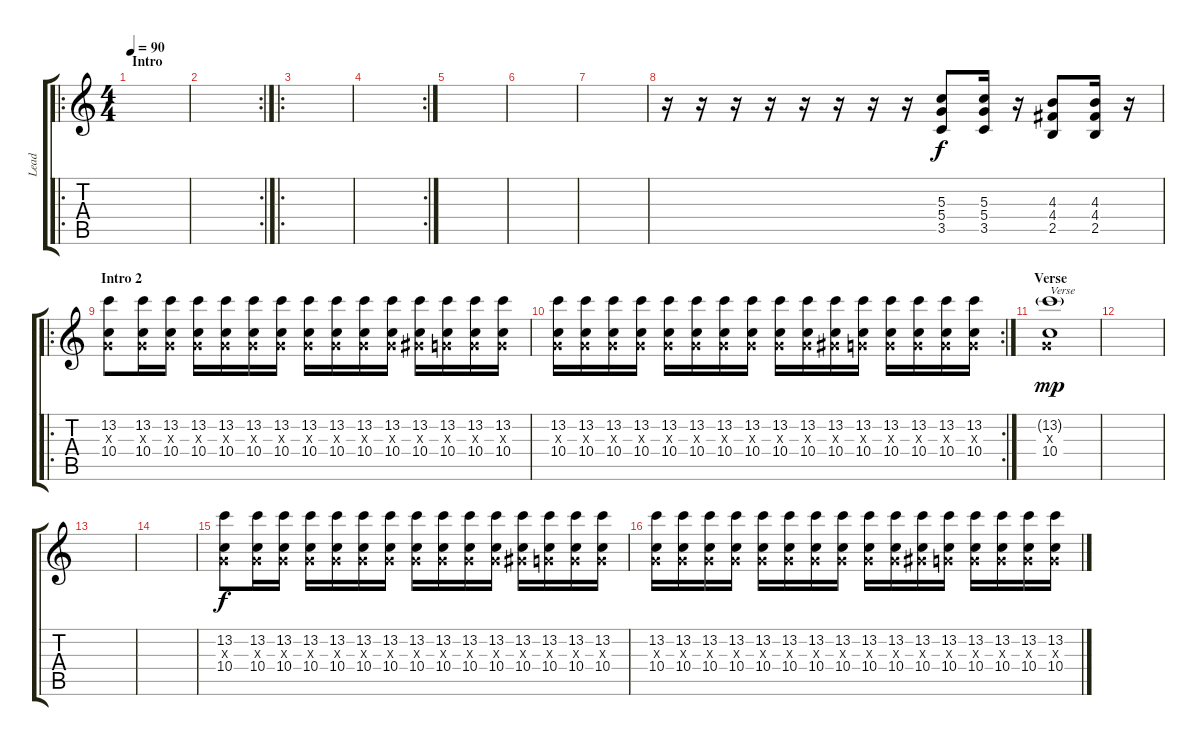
\track ("Lead" "Lead") {instrument distortionguitar}
\staff {score tabs}
\tuning (E4 B3 G3 D3 A2 D2) {hide}
\ro
\ts (4 4)
\section ("" "Intro")
\tempo 90
\clef g2
\ks c
|
\rc 2
|
\ro
|
\rc 2
|
|
|
|
r.16 r.16 r.16 r.16 r.16 r.16 r.16 r.16 (5.3 5.4 3.5).8 (5.3 5.4 3.5).16 r.16 (4.3 4.4 2.5).8 (4.3 4.4 2.5).16 r.16 |
\ro
\section ("" "Intro 2")
(13.2 0.3{x} 10.4).8 (13.2 0.3{x} 10.4).16 (13.2 0.3{x} 10.4).16 (13.2 0.3{x} 10.4).16 (13.2 0.3{x} 10.4).16 (13.2 0.3{x} 10.4).16 (13.2 0.3{x} 10.4).16 (13.2 0.3{x} 10.4).16 (13.2 0.3{x} 10.4).16 (13.2 0.3{x} 10.4).16 (13.2 0.3{x} 10.4).16 (13.2 1.3{x} 10.4).16 (13.2 0.3{x} 10.4).16 (13.2 0.3{x} 10.4).16 (13.2 0.3{x} 10.4).16 |
\rc 2
(13.2 0.3{x} 10.4).16 (13.2 0.3{x} 10.4).16 (13.2 0.3{x} 10.4).16 (13.2 0.3{x} 10.4).16 (13.2 0.3{x} 10.4).16 (13.2 0.3{x} 10.4).16 (13.2 0.3{x} 10.4).16 (13.2 0.3{x} 10.4).16 (13.2 0.3{x} 10.4).16 (13.2 0.3{x} 10.4).16 (13.2 1.3{x} 10.4).16 (13.2 0.3{x} 10.4).16 (13.2 0.3{x} 10.4).16 (13.2 0.3{x} 10.4).16 (13.2 0.3{x} 10.4).16 (13.2 0.3{x} 10.4).16 |
\section ("" "Verse")
(13.2{g} 0.3{x} 10.4).1{txt "Verse" dy mp} |
|
|
|
(13.2 0.3{x} 10.4).8{dy f} (13.2 0.3{x} 10.4).16 (13.2 0.3{x} 10.4).16 (13.2 0.3{x} 10.4).16 (13.2 0.3{x} 10.4).16 (13.2 0.3{x} 10.4).16 (13.2 0.3{x} 10.4).16 (13.2 0.3{x} 10.4).16 (13.2 0.3{x} 10.4).16 (13.2 0.3{x} 10.4).16 (13.2 0.3{x} 10.4).16 (13.2 1.3{x} 10.4).16 (13.2 0.3{x} 10.4).16 (13.2 0.3{x} 10.4).16 (13.2 0.3{x} 10.4).16 |
(13.2 0.3{x} 10.4).16 (13.2 0.3{x} 10.4).16 (13.2 0.3{x} 10.4).16 (13.2 0.3{x} 10.4).16 (13.2 0.3{x} 10.4).16 (13.2 0.3{x} 10.4).16 (13.2 0.3{x} 10.4).16 (13.2 0.3{x} 10.4).16 (13.2 0.3{x} 10.4).16 (13.2 0.3{x} 10.4).16 (13.2 1.3{x} 10.4).16 (13.2 0.3{x} 10.4).16 (13.2 0.3{x} 10.4).16 (13.2 0.3{x} 10.4).16 (13.2 0.3{x} 10.4).16 (13.2 0.3{x} 10.4).16
